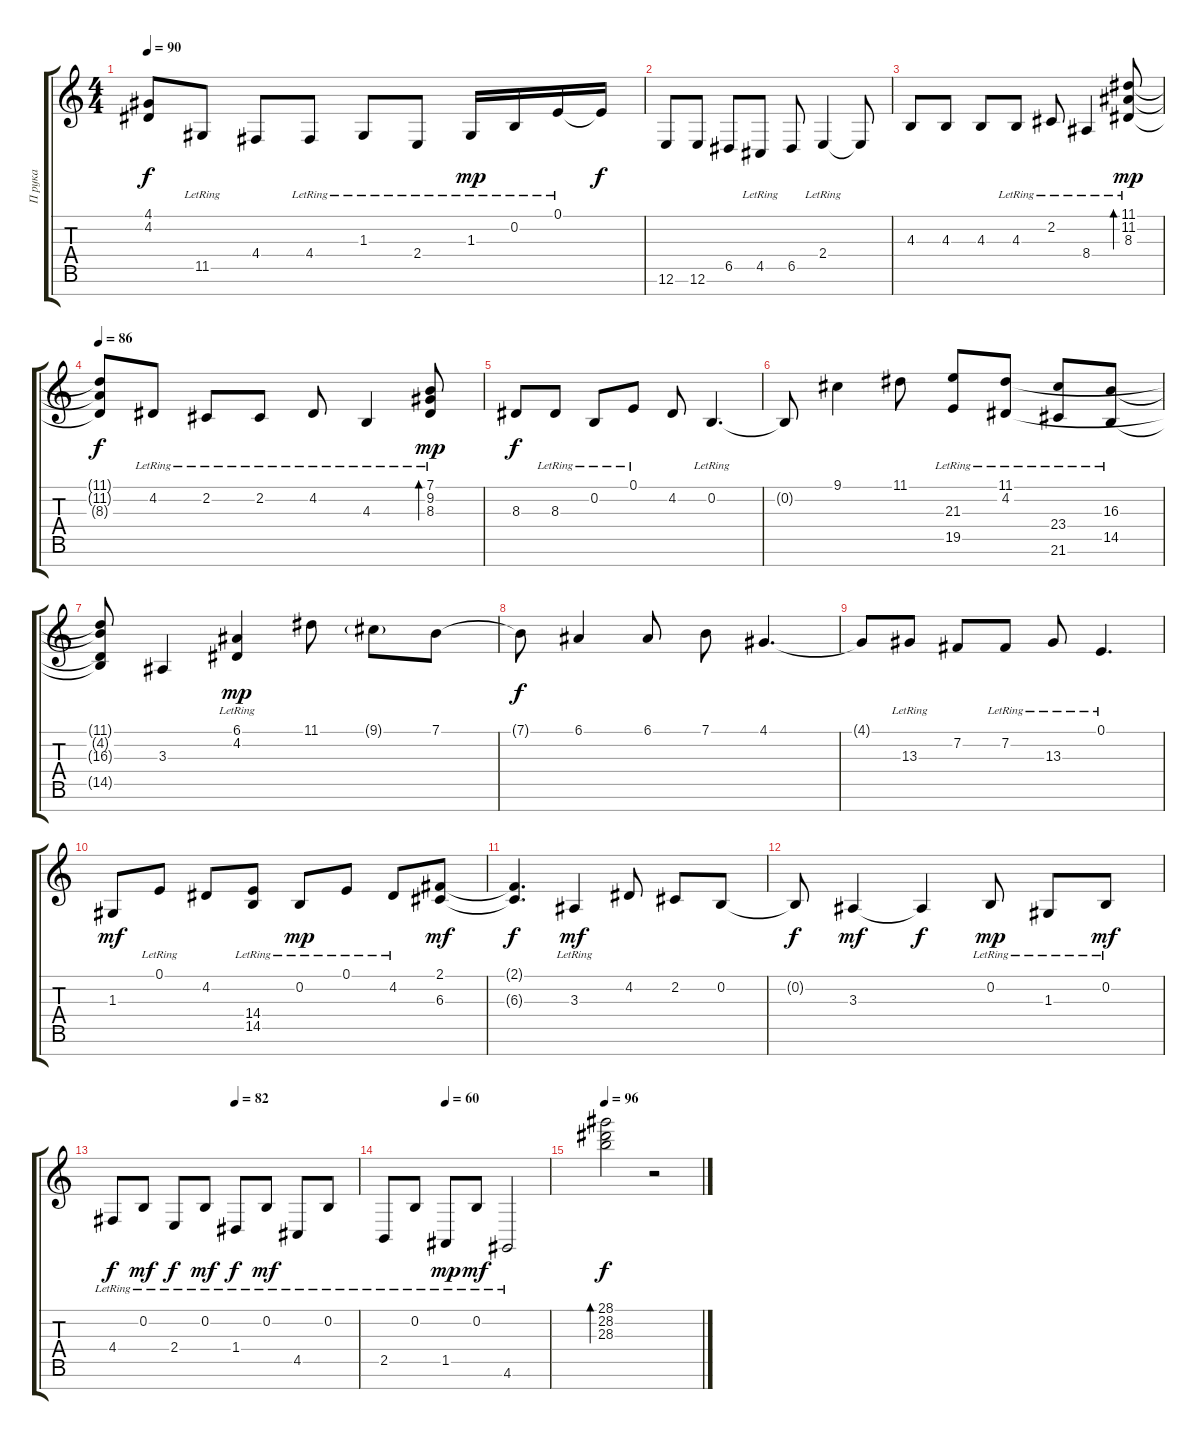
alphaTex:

\track ("П рука" "П рука") {instrument acousticgrandpiano}
\staff {score tabs}
\tuning (E4 B3 G3 D3 A2 E2 B1) {hide}
\ts (4 4)
\tempo 90
\clef g2
\ks c
(4.1{t} 4.2{t}).8{dy f} 11.5{lr}.8 4.4.8 4.4{lr}.8 1.3{lr}.8 2.4{lr}.8 1.3{lr}.16{dy mp} 0.2{lr}.16 0.1{lr}.16 0.1{t}.16{dy f} |
12.6.8 12.6.8 6.5.8 4.5{lr}.8 6.5.8 2.4{lr}.4 2.4{t}.8 |
4.3.8 4.3.8 4.3.8 4.3{lr}.8 2.2{lr}.8 8.4{lr}.4 (11.1 11.2 8.3{lr}).8{bd 240 dy mp} |
\tempo 86
(11.1{t} 11.2{t} 8.3{t}).8{dy f} 4.2{lr}.8 2.2{lr}.8 2.2{lr}.8 4.2{lr}.8 4.3{lr}.4 (7.1{lr} 9.2{lr} 8.3{lr}).8{bd 240 dy mp} |
8.3.8{dy f} 8.3{lr}.8 0.2{lr}.8 0.1{lr}.8 4.2.8 0.2{lr}.4{d} |
0.2{t}.8 9.1.4 11.1.8 (21.3{lr} 19.5{lr}).8 (11.1 4.2{lr}).8 (23.4{lr} 21.6{lr}).8 (16.3{lr} 14.5{lr}).8 |
(11.1{t} 4.2{t} 16.3{t} 14.5{t}).8 3.3.4 (6.1{lr} 4.2{lr}).4{dy mp} 11.1.8 9.1{g}.8 7.1.8 |
7.1{t}.8{dy f} 6.1.4 6.1.8 7.1.8 4.1.4{d} |
4.1{t}.8 13.3{lr}.8 7.2.8 7.2{lr}.8 13.3{lr}.8 0.1{lr}.4{d} |
1.3.8{dy mf} 0.1{lr}.8 4.2.8 (14.4 14.5{lr}).8 0.2{lr}.8{dy mp} 0.1{lr}.8 4.2{lr}.8 (2.1 6.3).8{dy mf} |
(2.1{t} 6.3{t}).4{d dy f} 3.3{lr}.4{dy mf} 4.2.8 2.2.8 0.2.8 |
0.2{t}.8{dy f} 3.3.4{dy mf} 3.3{t}.4{dy f} 0.2{lr}.8{dy mp} 1.3{lr}.8 0.2{lr}.8{dy mf} |
\tempo (82 0.5)
4.4{lr}.8{dy f} 0.2{lr}.8{dy mf} 2.4{lr}.8{dy f} 0.2{lr}.8{dy mf} 1.4{lr}.8{dy f} 0.2{lr}.8{dy mf} 4.5{lr}.8 0.2{lr}.8 |
\tempo (60 0.375)
2.5{lr}.8 0.2{lr}.8 1.5{lr}.8{dy mp} 0.2{lr}.8{dy mf} 4.6{lr}.2 |
\tempo 96
(28.1 28.2 28.3).2{bd 480 dy f} r.2
